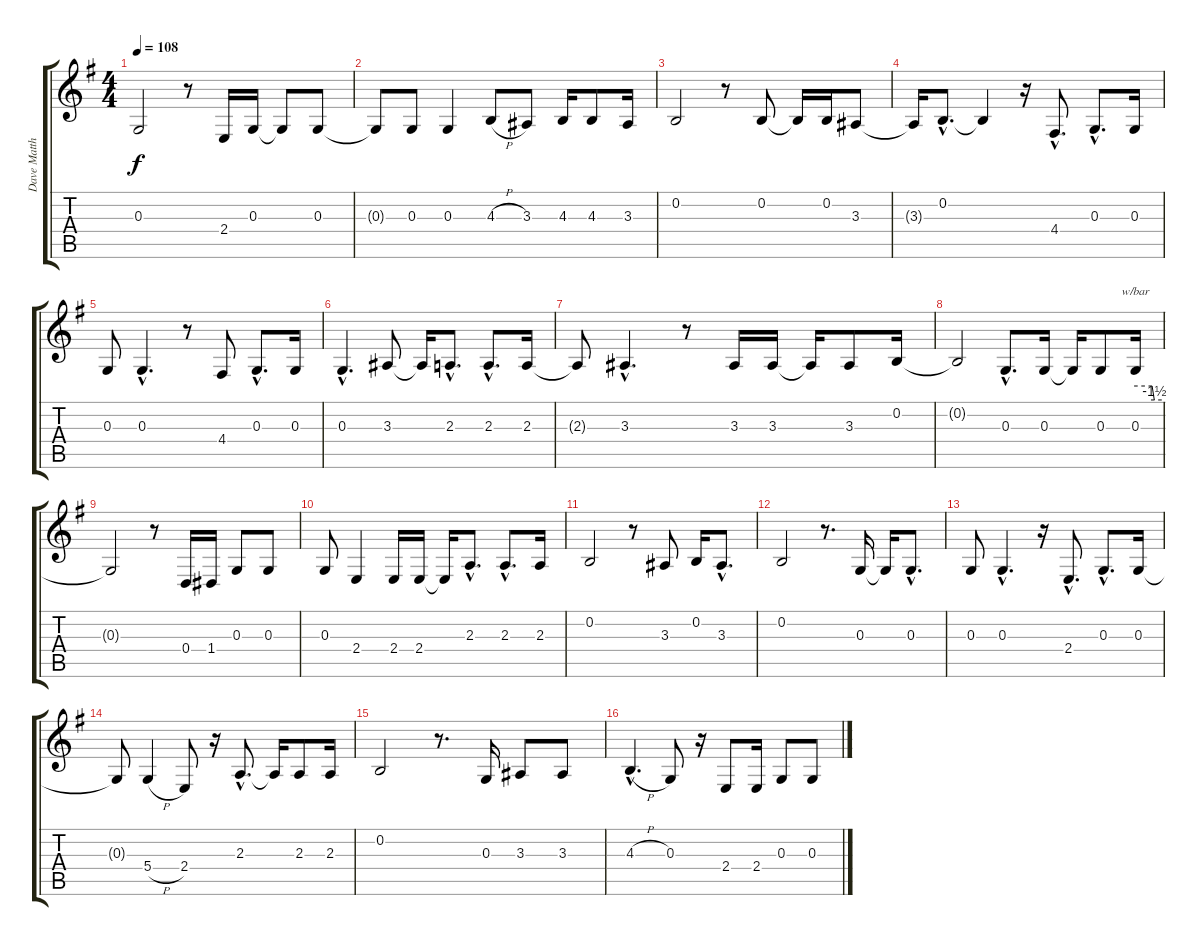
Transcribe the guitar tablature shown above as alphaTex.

\track ("Dave Matthews - Vocals" "Dave Matth") {instrument violin}
\staff {score tabs}
\tuning (E4 B3 G3 D3 A2 E2) {hide}
\ts (4 4)
\tempo 108
\clef g2
\ks g
0.3.2{dy f} r.8 2.4.16 0.3.16 0.3{t}.8 0.3.8 |
0.3{t}.8 0.3.8 0.3.4 4.3{h}.8 3.3.8 4.3.16 4.3.8 3.3.16 |
0.2.2 r.8 0.2.8 0.2{t}.16 0.2.16 3.3.8 |
3.3{t}.16 0.2{hac}.8{d} 0.2{t}.4 r.16 4.4{hac}.8{d} 0.3{hac}.8{d} 0.3.16 |
0.3.8 0.3{hac}.4{d} r.8 4.4.8 0.3{hac}.8{d} 0.3.16 |
0.3{hac}.4{d} 3.3.8 3.3{t}.16 2.3{hac}.8{d} 2.3{hac}.8{d} 2.3.16 |
2.3{t}.8 3.3{hac}.4{d} r.8 3.3.16 3.3.16 3.3{t}.16 3.3.8 0.2.16 |
0.2{t}.2 0.3{hac}.8{d} 0.3.16 0.3{t}.16 0.3.8 0.3.16{tbe (custom default 0 0 38 0 43 -6 60 -6)} |
0.3{t}.2 r.8 0.4.16 1.4.16 0.3.8 0.3.8 |
0.3.8 2.4.4 2.4.16 2.4.16 2.4{t}.16 2.3{hac}.8{d} 2.3{hac}.8{d} 2.3.16 |
0.2.2 r.8 3.3.8 0.2.16 3.3{hac}.8{d} |
0.2.2 r.8{d} 0.3.16 0.3{t}.16 0.3{hac}.8{d} |
0.3.8 0.3{hac}.4{d} r.16 2.4{hac}.8{d} 0.3{hac}.8{d} 0.3.16 |
0.3{t}.8 5.4{h}.4 2.4.8 r.16 2.3{hac}.8{d} 2.3{t}.16 2.3.8 2.3.16 |
0.2.2 r.8{d} 0.3.16 3.3.8 3.3.8 |
4.3{h hac}.4{d} 0.3.8 r.16 2.4.8 2.4.16 0.3.8 0.3.8
